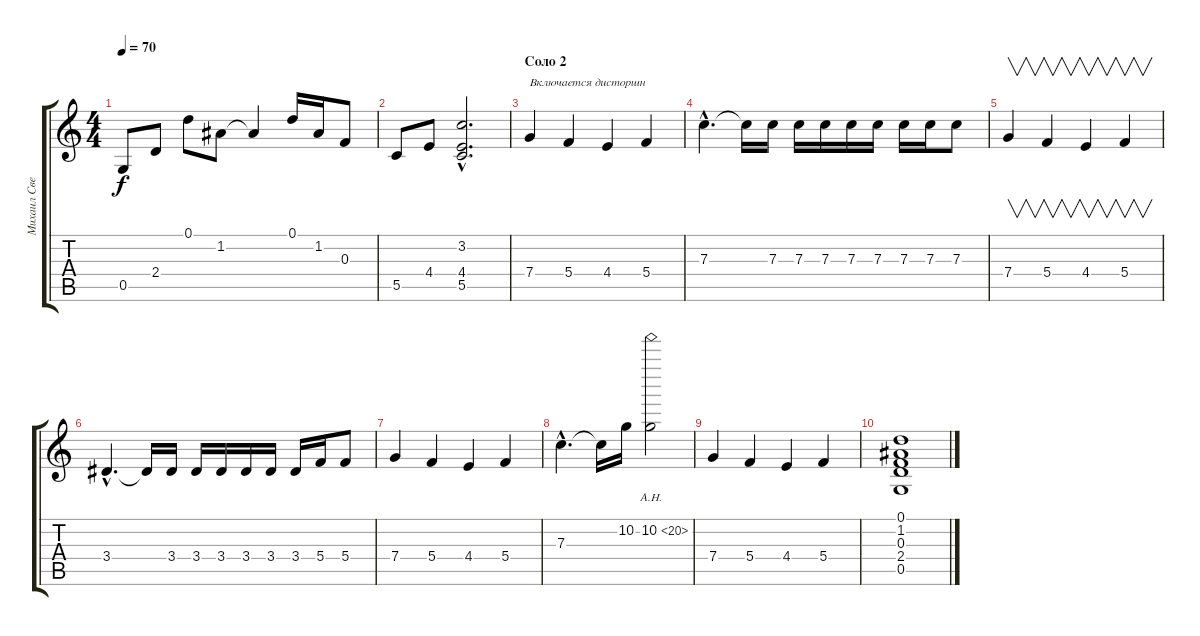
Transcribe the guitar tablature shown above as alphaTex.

\track ("Михаил Светлов" "Михаил Све") {instrument electricguitarclean}
\staff {score tabs}
\tuning (D4 A3 F3 C3 G2 D2) {hide}
\ts (4 4)
\tempo 70
\clef g2
\ks c
0.5.8{dy f} 2.4.8 0.1.8 1.2.8 1.2{t}.4 0.1.16 1.2.16 0.3.8 |
5.5.8 4.4.8 (3.2{hac} 4.4{hac} 5.5{hac}).2{d} |
\section ("" "Соло 2")
7.4.4{txt "Включается дисторшн" instrument distortionguitar} 5.4.4 4.4.4 5.4.4 |
7.3{hac}.4{d} 7.3{t}.16 7.3.16 7.3.16 7.3.16 7.3.16 7.3.16 7.3.16 7.3.16 7.3.8 |
7.4.4{v} 5.4.4{v} 4.4.4{v} 5.4.4{v} |
3.4{hac}.4{d} 3.4{t}.16 3.4.16 3.4.16 3.4.16 3.4.16 3.4.16 3.4.16 5.4.16 5.4.8 |
7.4.4 5.4.4 4.4.4 5.4.4 |
7.3{hac}.4{d} 7.3{t}.16 10.2.16 10.2{ah 10}.2 |
7.4.4 5.4.4 4.4.4 5.4.4 |
(0.1 1.2 0.3 2.4 0.5).1
